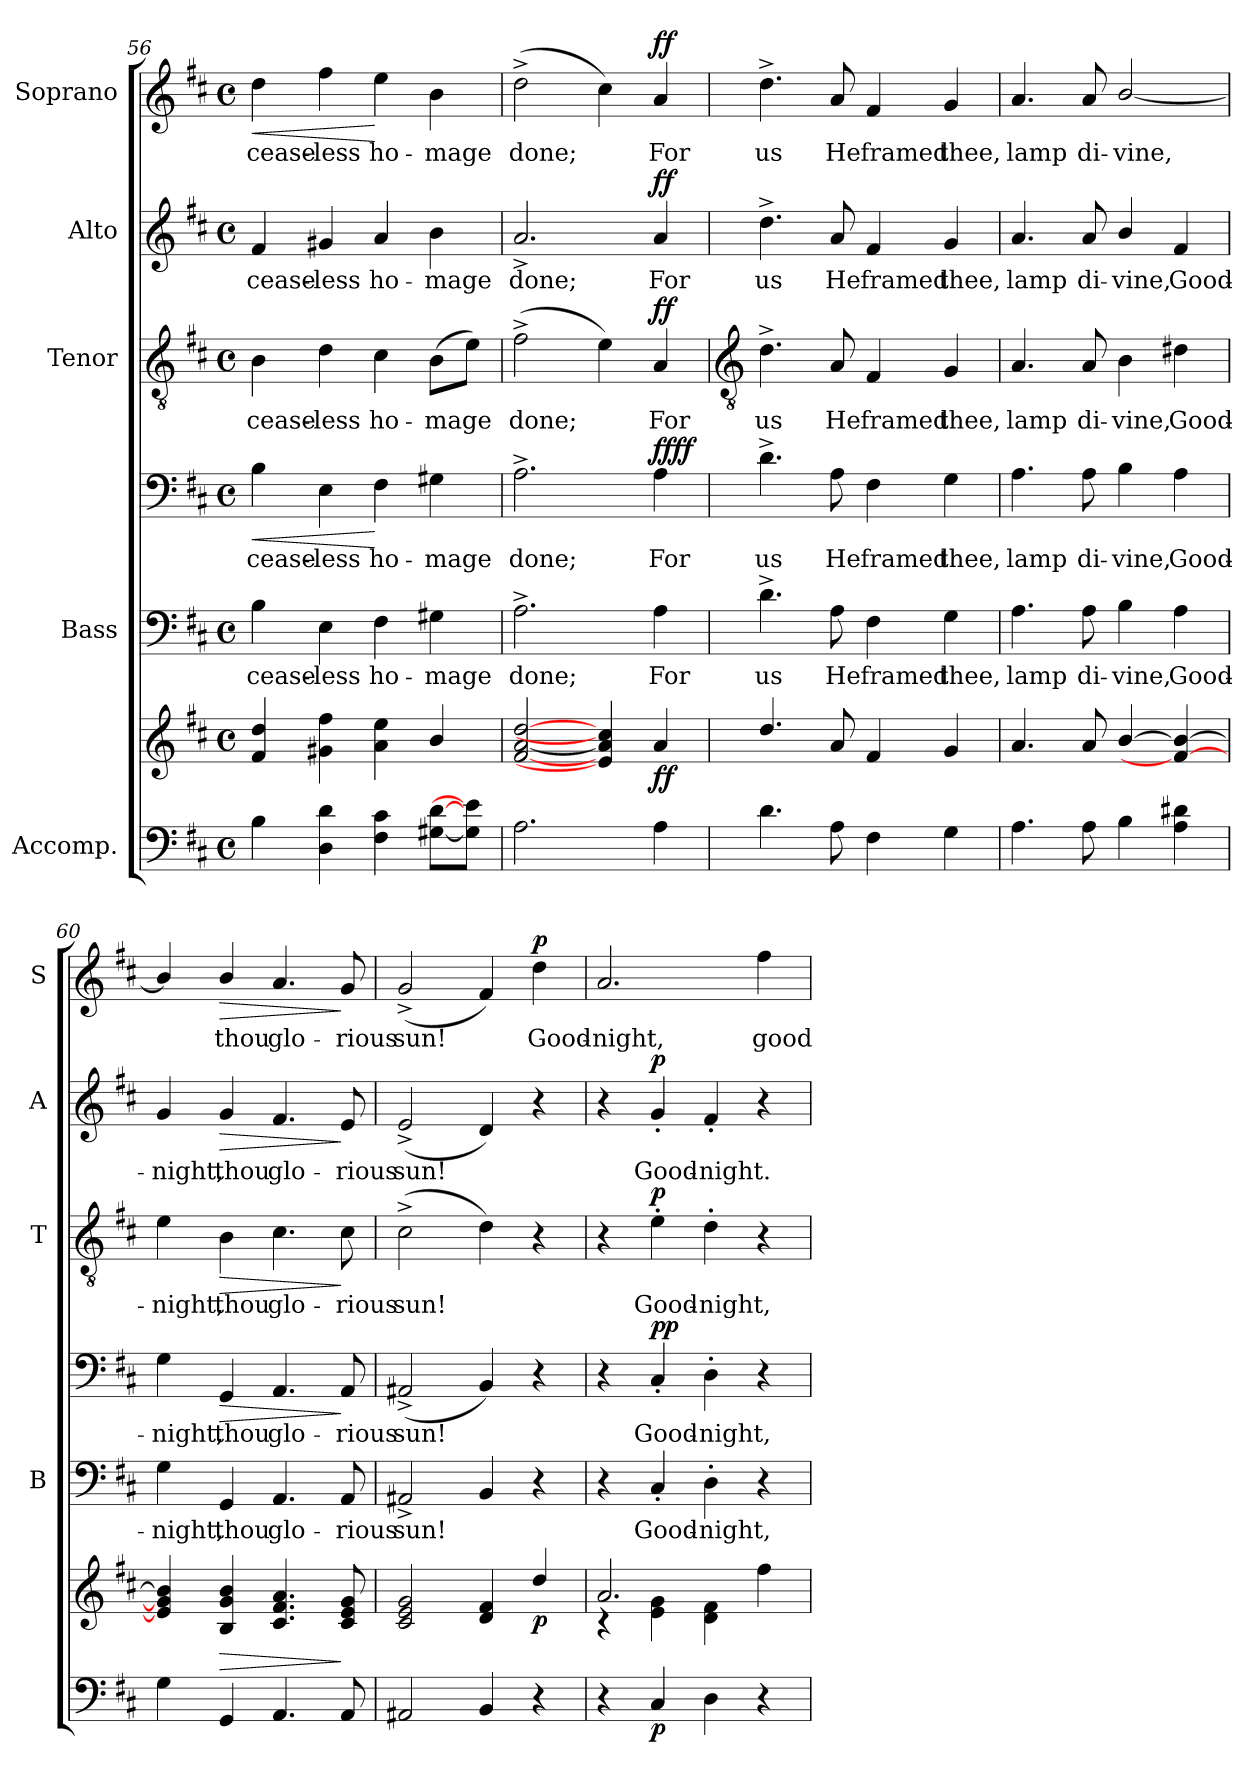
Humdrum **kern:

**kern	**kern	**dynam	**kern	**text	**kern	**text	**dynam	**kern	**text	**dynam	**kern	**text	**dynam	**kern	**text	**dynam
*part5	*part5	*part5	*part4	*part4	*part4	*part4	*part4	*part3	*part3	*part3	*part2	*part2	*part2	*part1	*part1	*part1
*staff7	*staff6	*staff6/7	*staff5	*staff5	*staff4	*staff4	*staff4/5	*staff3	*staff3	*staff3	*staff2	*staff2	*staff2	*staff1	*staff1	*staff1
*I"Accomp.	*	*	*I"Bass	*	*	*	*	*I"Tenor	*	*	*I"Alto	*	*	*I"Soprano	*	*
*	*	*	*I'B	*	*	*	*	*I'T	*	*	*I'A	*	*	*I'S	*	*
*clefF4	*clefG2	*	*	*	*clefF4	*	*	*clefGv2	*	*	*clefG2	*	*	*clefG2	*	*
*k[f#c#]	*k[f#c#]	*	*k[f#c#]	*	*k[f#c#]	*	*	*k[f#c#]	*	*	*k[f#c#]	*	*	*k[f#c#]	*	*
*D:	*D:	*	*D:	*	*D:	*	*	*D:	*	*	*D:	*	*	*D:	*	*
*M4/4	*M4/4	*	*M4/4	*	*M4/4	*	*	*M4/4	*	*	*M4/4	*	*	*M4/4	*	*
*met(c)	*met(c)	*	*met(c)	*	*met(c)	*	*	*met(c)	*	*	*met(c)	*	*	*met(c)	*	*
=56	=56	=56	=56	=56	=56	=56	=56	=56	=56	=56	=56	=56	=56	=56	=56	=56
!	!	!	!	!LO:LY:b	!	!LO:LY:b	!LO:HP:b	!	!LO:LY:b	!	!	!LO:LY:b	!	!	!LO:LY:b	!LO:HP:b
4B	4f# 4dd	.	4B	cease-	4B	cease-	<	4B	cease-	.	4f#	cease-	.	4dd	cease-	<
!	!	!	!	!LO:LY:b	!	!LO:LY:b	!	!	!LO:LY:b	!	!	!LO:LY:b	!	!	!LO:LY:b	!
4D 4d	4g#X 4ff#	.	4E	-less	4E	-less	.	4d	-less	.	4g#X	-less	.	4ff#	-less	.
!	!	!	!	!LO:LY:b	!	!LO:LY:b	!	!	!LO:LY:b	!	!	!LO:LY:b	!	!	!LO:LY:b	!
4F# 4c#	4a 4ee	.	4F#	ho-	4F#	ho-	[	4c#	ho-	.	4a	ho-	.	4ee	ho-	[
!	!	!	!	!LO:LY:b	!	!LO:LY:b	!	!	!LO:LY:b	!	!	!LO:LY:b	!	!	!LO:LY:b	!
[8G#X [8dL	4b/	.	4G#X	-mage	4G#X	-mage	.	(>8BL	-mage	.	4b	-mage	.	4b	-mage	.
8G#] 8e]J	.	.	.	.	.	.	.	8eJ)	.	.	.	.	.	.	.	.
=57	=57	=57	=57	=57	=57	=57	=57	=57	=57	=57	=57	=57	=57	=57	=57	=57
!	!	!	!	!LO:LY:b	!	!LO:LY:b	!	!	!LO:LY:b	!	!	!LO:LY:b	!	!	!LO:LY:b	!
2.A	[2f# [2a [2dd	.	2.A^	done;	2.A^	done;	.	(>2f#^	done;	.	2.a^	done;	.	(>2dd^	done;	.
.	4e] 4a] 4cc#]	.	.	.	.	.	.	4e)	.	.	.	.	.	4cc#)	.	.
!	!	!LO:DY:b	!	!LO:LY:b	!	!LO:LY:b	!LO:DY:b=2	!	!LO:LY:b	!	!	!LO:LY:b	!	!	!LO:LY:b	!
!	!	!	!	!	!	!	!LO:DY:n=1:b	!	!	!LO:DY:b	!	!	!LO:DY:b	!	!	!LO:DY:b
4A	4a	ff	4A	For	4A	For	ff ff	4A	For	ff	4a	For	ff	4a	For	ff
!!LO:LB:g=z
=58	=58	=58	=58	=58	=58	=58	=58	=58	=58	=58	=58	=58	=58	=58	=58	=58
*	*	*	*	*	*	*	*	*clefGv2	*	*	*	*	*	*	*	*
*	*^	*	*	*	*	*	*	*	*	*	*	*	*	*	*	*
!	!	!	!	!	!LO:LY:b	!	!LO:LY:b	!	!	!LO:LY:b	!	!	!LO:LY:b	!	!	!LO:LY:b	!
4.d	4.dd	1ryy	.	4.d^	us	4.d^	us	.	4.d^	us	.	4.dd^	us	.	4.dd^	us	.
!	!	!	!	!	!LO:LY:b	!	!LO:LY:b	!	!	!LO:LY:b	!	!	!LO:LY:b	!	!	!LO:LY:b	!
8A	8a	.	.	8A	He	8A	He	.	8A	He	.	8a	He	.	8a	He	.
!	!	!	!	!	!LO:LY:b	!	!LO:LY:b	!	!	!LO:LY:b	!	!	!LO:LY:b	!	!	!LO:LY:b	!
4F#	4f#	.	.	4F#	framed	4F#	framed	.	4F#	framed	.	4f#	framed	.	4f#	framed	.
!	!	!	!	!	!LO:LY:b	!	!LO:LY:b	!	!	!LO:LY:b	!	!	!LO:LY:b	!	!	!LO:LY:b	!
4G	4g	.	.	4G	thee,	4G	thee,	.	4G	thee,	.	4g	thee,	.	4g	thee,	.
=59	=59	=59	=59	=59	=59	=59	=59	=59	=59	=59	=59	=59	=59	=59	=59	=59	=59
!	!	!	!	!	!LO:LY:b	!	!LO:LY:b	!	!	!LO:LY:b	!	!	!LO:LY:b	!	!	!LO:LY:b	!
4.A	4.a	1ryy	.	4.A	lamp	4.A	lamp	.	4.A	lamp	.	4.a	lamp	.	4.a	lamp	.
!	!	!	!	!	!LO:LY:b	!	!LO:LY:b	!	!	!LO:LY:b	!	!	!LO:LY:b	!	!	!LO:LY:b	!
8A	8a	.	.	8A	di-	8A	di-	.	8A	di-	.	8a	di-	.	8a	di-	.
!	!	!	!	!	!LO:LY:b	!	!LO:LY:b	!	!	!LO:LY:b	!	!	!LO:LY:b	!	!	!LO:LY:b	!
4B	[4b/	.	.	4B	-vine,	4B	-vine,	.	4B	-vine,	.	4b/	-vine,	.	[2b/	-vine,	.
!	!	!	!	!	!LO:LY:b	!	!LO:LY:b	!	!	!LO:LY:b	!	!	!LO:LY:b	!	!	!	!
4A 4d#X	4f#/_ 4b/_	.	.	4A	Good-	4A	Good-	.	4d#X	Good-	.	4f#	Good-	.	.	.	.
=60	=60	=60	=60	=60	=60	=60	=60	=60	=60	=60	=60	=60	=60	=60	=60	=60	=60
!	!	!	!	!	!LO:LY:b	!	!LO:LY:b	!	!	!LO:LY:b	!	!	!LO:LY:b	!	!	!	!
4G	4e] 4g] 4b]	1ryy	.	4G	-night,	4G	-night,	.	4e	-night,	.	4g	-night,	.	4b/]	.	.
!	!	!	!LO:HP:b	!	!LO:LY:b	!	!LO:LY:b	!LO:HP:b	!	!LO:LY:b	!LO:HP:b	!	!LO:LY:b	!LO:HP:b	!	!LO:LY:b	!LO:HP:b
4GG	4B 4g 4b	.	>	4GG	thou	4GG	thou	>	4B	thou	>	4g	thou	>	4b/	thou	>
!	!	!	!	!	!LO:LY:b	!	!LO:LY:b	!	!	!LO:LY:b	!	!	!LO:LY:b	!	!	!LO:LY:b	!
4.AA	4.c# 4.f# 4.a	.	.	4.AA	glo-	4.AA	glo-	.	4.c#	glo-	.	4.f#	glo-	.	4.a	glo-	.
!	!	!	!	!	!LO:LY:b	!	!LO:LY:b	!	!	!LO:LY:b	!	!	!LO:LY:b	!	!	!LO:LY:b	!
8AA	8c# 8e 8g	.	]	8AA	-rious	8AA	-rious	]	8c#	-rious	]	8e	-rious	]	8g	-rious	]
=61	=61	=61	=61	=61	=61	=61	=61	=61	=61	=61	=61	=61	=61	=61	=61	=61	=61
!	!	!	!	!	!LO:LY:b	!	!LO:LY:b	!	!	!LO:LY:b	!	!	!LO:LY:b	!	!	!LO:LY:b	!
2AA#X	2c# 2e 2g	1ryy	.	2AA#X^	sun!	(<2AA#X^	sun!	.	(>2c#^	sun!	.	(<2e^	sun!	.	(<2g^	sun!	.
4BB	4d 4f#	.	.	4BB	.	4BB)	.	.	4d)	.	.	4d)	.	.	4f#)	.	.
!	!	!	!LO:DY:b	!	!	!	!	!	!	!	!	!	!	!	!	!LO:LY:b	!LO:DY:b
4r	4dd	.	p	4r	.	4r	.	.	4r	.	.	4r	.	.	4dd	Good-	p
=62	=62	=62	=62	=62	=62	=62	=62	=62	=62	=62	=62	=62	=62	=62	=62	=62	=62
!	!	!	!	!	!	!	!	!	!	!	!	!	!	!	!	!LO:LY:b	!
4r	2.a	4r	.	4r	.	4r	.	.	4r	.	.	4r	.	.	2.a	-night,	.
!	!	!	!LO:DY:b=2	!	!LO:LY:b	!	!LO:LY:b	!LO:DY:b=2	!	!LO:LY:b	!	!	!LO:LY:b	!	!	!	!
!	!	!	!	!	!	!	!	!LO:DY:n=1:b	!	!	!LO:DY:b	!	!	!LO:DY:b	!	!	!
4C#	.	4e\ 4g\	p	4C#'	Good-	4C#'	Good-	p p	4e'	Good-	p	4g'	Good-	p	.	.	.
!	!	!	!	!	!LO:LY:b	!	!LO:LY:b	!	!	!LO:LY:b	!	!	!LO:LY:b	!	!	!	!
4D	.	4d\ 4f#\	.	4D'	-night,	4D'	-night,	.	4d'	-night,	.	4f#'	-night.	.	.	.	.
!	!	!	!	!	!	!	!	!	!	!	!	!	!	!	!	!LO:LY:b	!
4r	4ff#	4ryy	.	4r	.	4r	.	.	4r	.	.	4r	.	.	4ff#	good-	.
*	*v	*v	*	*	*	*	*	*	*	*	*	*	*	*	*	*	*
=	=	=	=	=	=	=	=	=	=	=	=	=	=	=	=	=
*-	*-	*-	*-	*-	*-	*-	*-	*-	*-	*-	*-	*-	*-	*-	*-	*-
